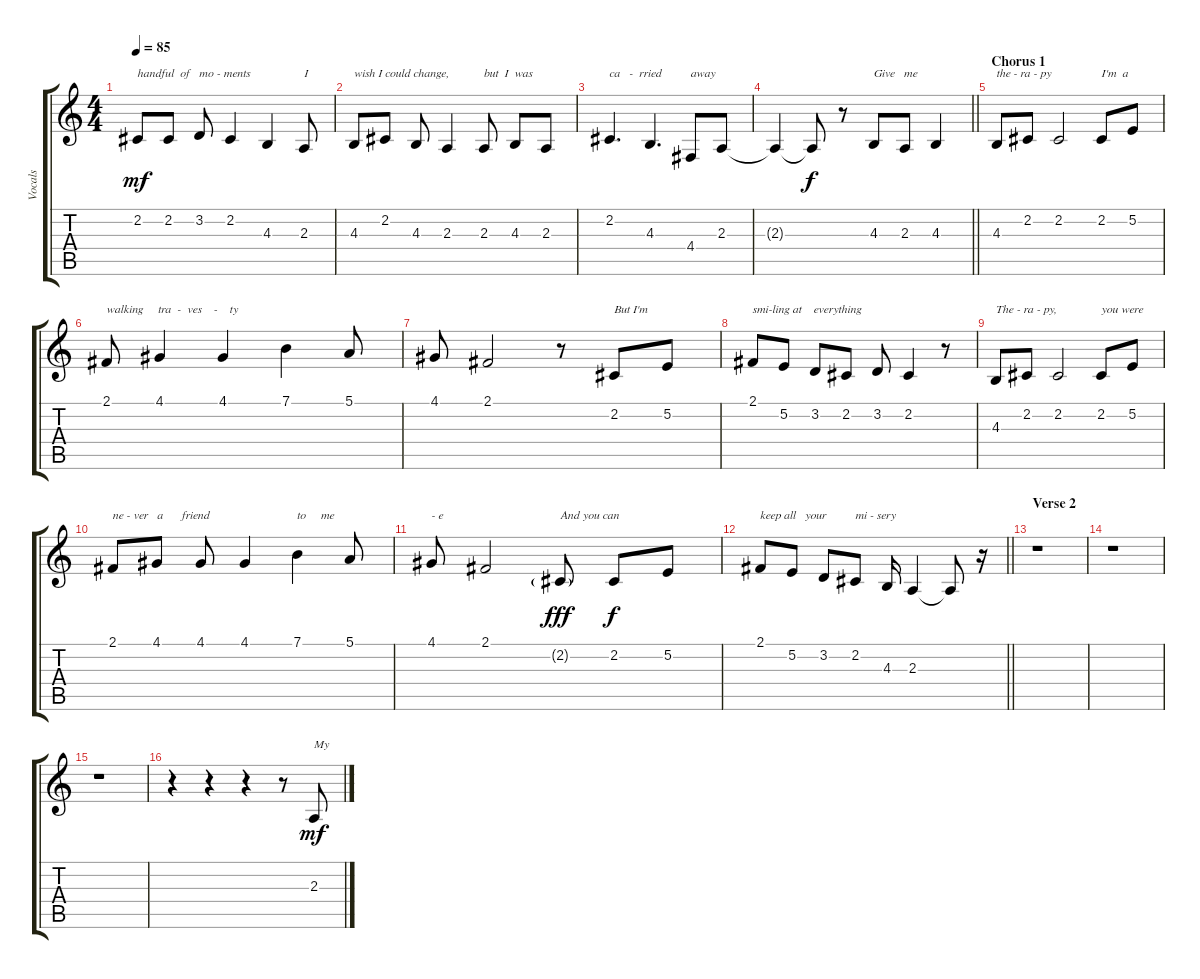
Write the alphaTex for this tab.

\track ("Vocals" "Vocals") {instrument tenorsax}
\staff {score tabs}
\tuning (E4 B3 G3 D3 A2 E2) {hide}
\ts (4 4)
\tempo 85
\clef g2
\ks c
2.2.8{txt "handful  of   mo - ments" dy mf} 2.2.8 3.2.8 2.2.4 4.3.4 2.3.8{txt "I"} |
4.3.8{txt "wish I could change,"} 2.2.8 4.3.8 2.3.4 2.3.8{txt "but  I  was"} 4.3.8 2.3.8 |
2.2.4{d txt "ca   -  rried"} 4.3.4{d} 4.4.8{txt "away"} 2.3.8 |
\barLineRight lightlight
2.3{t}.4 2.3{t}.8{dy f} r.8 4.3.8{txt "Give   me"} 2.3.8 4.3.4 |
\section ("" "Chorus 1")
4.3.8{txt "the - ra - py"} 2.2.8 2.2.2 2.2.8{txt "I'm  a"} 5.2.8 |
2.1.8{txt "walking     tra  -  ves    -    ty"} 4.1.4 4.1.4 7.1.4 5.1.8 |
4.1.8 2.1.2 r.8 2.2.8{txt "But I'm"} 5.2.8 |
2.1.8{txt "smi-ling at    everything"} 5.2.8 3.2.8 2.2.8 3.2.8 2.2.4 r.8 |
4.3.8{txt "The - ra - py,"} 2.2.8 2.2.2 2.2.8{txt "you were"} 5.2.8 |
2.1.8{txt "ne - ver   a      friend"} 4.1.8 4.1.8 4.1.4 7.1.4{txt "to     me"} 5.1.8 |
4.1.8{txt "- e"} 2.1.2 2.2{g}.8{txt "And you can" dy fff} 2.2.8{dy f} 5.2.8 |
\barLineRight lightlight
2.1.8{txt "keep all   your"} 5.2.8 3.2.8 2.2.8{txt "mi - sery"} 4.3.16 2.3.4 2.3{t}.8 r.16 |
\section ("" "Verse 2")
r.1 |
r.1 |
r.1 |
r.4 r.4 r.4 r.8 2.3.8{txt "My" dy mf}
